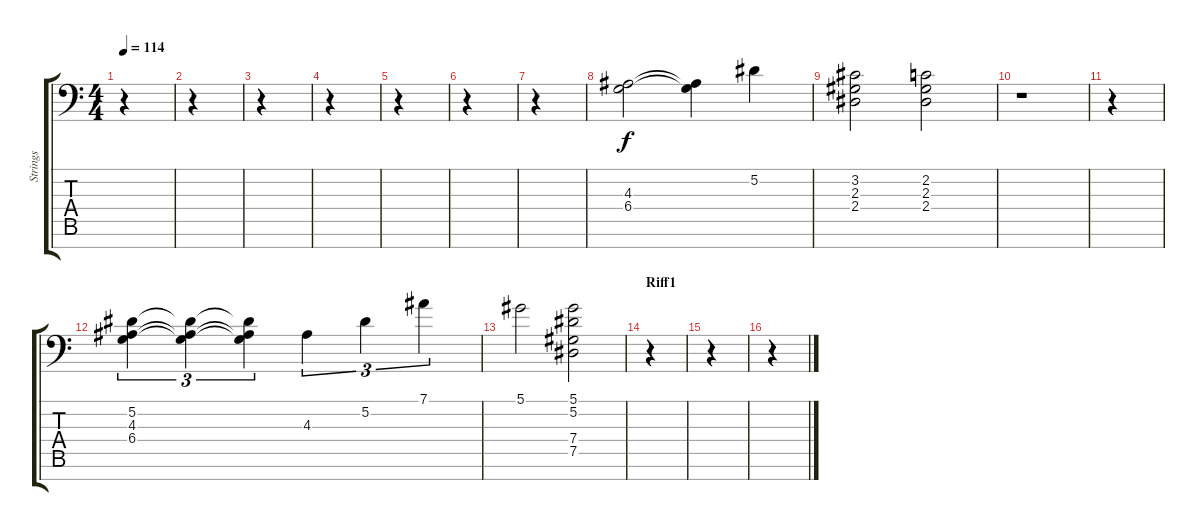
\track ("Strings" "Strings") {instrument stringensemble2}
\staff {score tabs}
\tuning (Eb4 Bb3 Gb3 Db3 Ab2 Eb2 Bb1) {hide}
\ts (4 4)
\tempo 114
\clef f4
\ks c
r.4{dy f} |
r.4 |
r.4 |
r.4 |
r.4 |
r.4 |
r.4 |
(4.3 6.4).2 (4.3{t} 6.4{t}).4 5.2.4 |
(3.2 2.3 2.4).2 (2.2 2.3 2.4).2 |
r.1 |
r.4 |
(5.2 4.3 6.4).4{tu (3 2)} (5.2{t} 4.3{t} 6.4{t}).4{tu (3 2)} (5.2{t} 4.3{t} 6.4{t}).4{tu (3 2)} 4.3.4{tu (3 2)} 5.2.4{tu (3 2)} 7.1.4{tu (3 2)} |
5.1.2 (5.1 5.2 7.4 7.5).2 |
\section ("" "Riff1")
r.4 |
r.4 |
r.4
